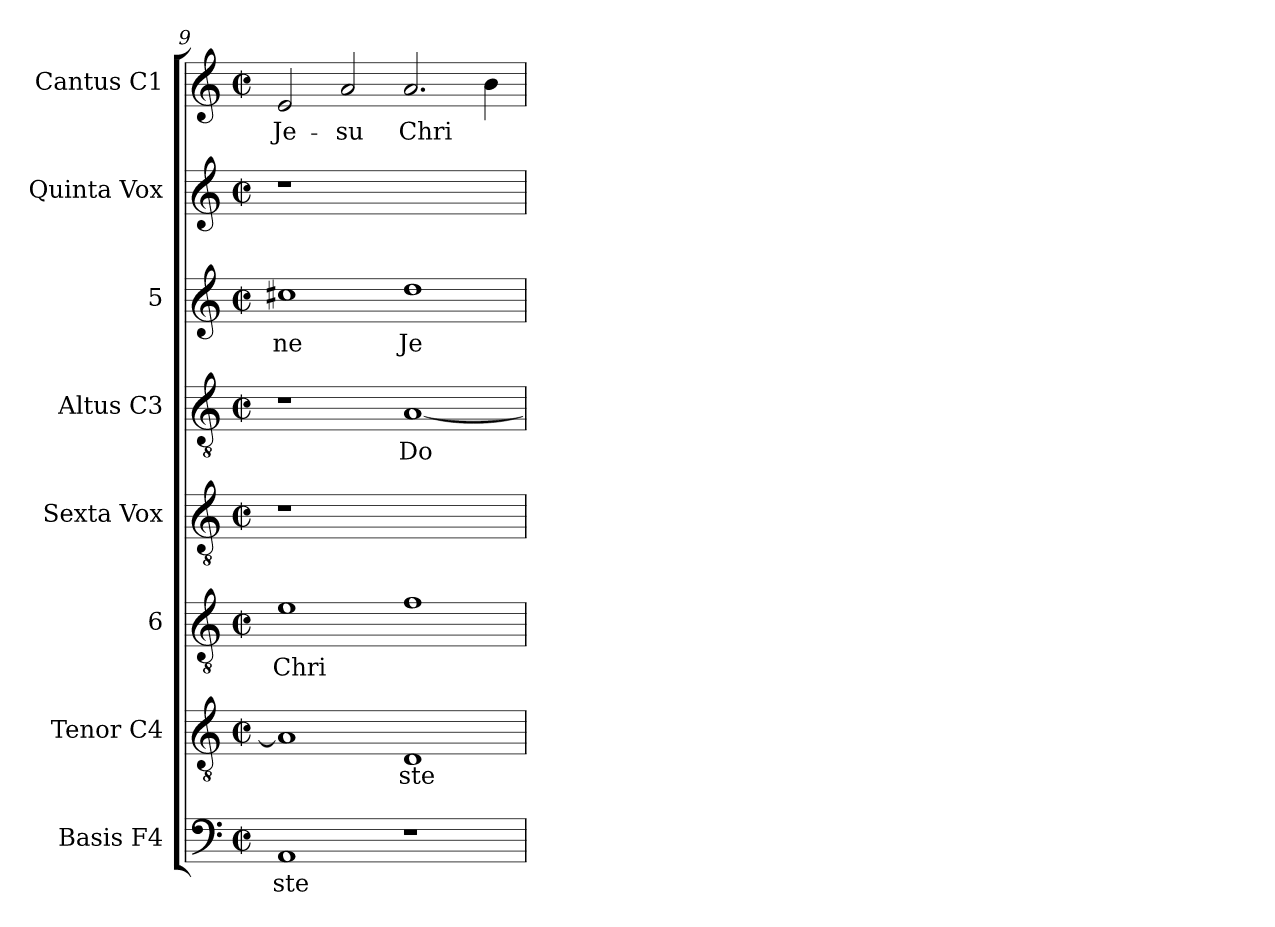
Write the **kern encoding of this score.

**kern	**text	**kern	**text	**kern	**text	**kern	**kern	**text	**kern	**text	**kern	**kern	**text
*part8	*part8	*part7	*part7	*part6	*part6	*part5	*part4	*part4	*part3	*part3	*part2	*part1	*part1
*staff8	*staff8	*staff7	*staff7	*staff6	*staff6	*staff5	*staff4	*staff4	*staff3	*staff3	*staff2	*staff1	*staff1
*I"Basis  F4	*	*I"Tenor  C4	*	*I"6	*	*I"Sexta  Vox	*I"Altus  C3	*	*I"5	*	*I"Quinta  Vox	*I"Cantus  C1	*
*I'B	*	*I'T	*	*	*	*	*I'A	*	*	*	*	*I'C	*
*clefF4	*	*clefGv2	*	*clefGv2	*	*clefGv2	*clefGv2	*	*clefG2	*	*clefG2	*clefG2	*
*k[]	*	*k[]	*	*k[]	*	*k[]	*k[]	*	*k[]	*	*k[]	*k[]	*
*C:	*	*C:	*	*C:	*	*C:	*C:	*	*C:	*	*C:	*C:	*
*M2/2	*	*M2/2	*	*M2/2	*	*M2/2	*M2/2	*	*M2/2	*	*M2/2	*M2/2	*
*met(c|)	*	*met(c|)	*	*met(c|)	*	*met(c|)	*met(c|)	*	*met(c|)	*	*met(c|)	*met(c|)	*
=9	=9	=9	=9	=9	=9	=9	=9	=9	=9	=9	=9	=9	=9
!	!LO:LY:b:cj	!	!LO:LY:b:cj	!	!LO:LY:b:cj	!	!	!	!	!LO:LY:b:cj	!	!	!LO:LY:b:cj
1AA	-ste	1A]	--	1e	Chri-	1r	1r	.	1cc#X	-ne	1r	2e/	-Je-
!	!	!	!	!	!	!	!	!	!	!	!	!	!LO:LY:b:cj
.	.	.	.	.	.	.	.	.	.	.	.	2a/	-su
!	!	!	!LO:LY:b:cj	!	!LO:LY:b:cj	!	!	!LO:LY:b:cj	!	!LO:LY:b:cj	!	!	!LO:LY:b:cj
1r	.	1D	-ste	1f	--	1ryy	[<1A	Do-	1dd	Je-	1ryy	2.a/	Chri-
!	!	!	!	!	!	!	!	!	!	!	!	!	!LO:LY:b:cj
.	.	.	.	.	.	.	.	.	.	.	.	4b\	--
=	=	=	=	=	=	=	=	=	=	=	=	=	=
*-	*-	*-	*-	*-	*-	*-	*-	*-	*-	*-	*-	*-	*-
